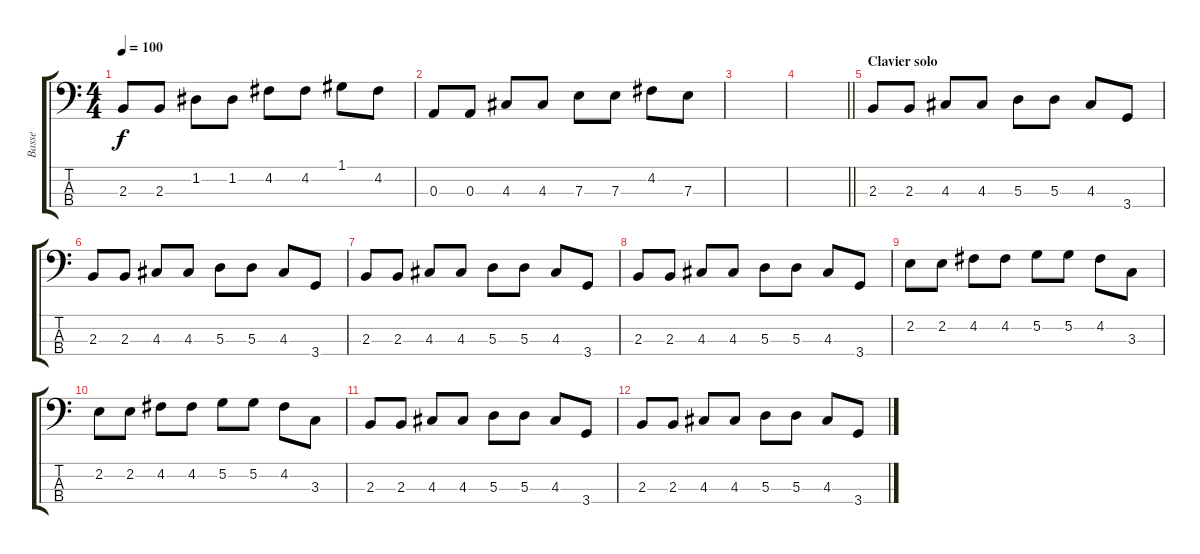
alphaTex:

\track ("Basse" "Basse") {instrument electricbassfinger}
\staff {score tabs}
\tuning (G2 D2 A1 E1) {hide}
\ts (4 4)
\tempo 100
\clef f4
\ks c
2.3.8{dy f} 2.3.8 1.2.8 1.2.8 4.2.8 4.2.8 1.1.8 4.2.8 |
0.3.8 0.3.8 4.3.8 4.3.8 7.3.8 7.3.8 4.2.8 7.3.8 |
|
\barLineRight lightlight
|
\section ("" "Clavier solo")
2.3.8 2.3.8 4.3.8 4.3.8 5.3.8 5.3.8 4.3.8 3.4.8 |
2.3.8 2.3.8 4.3.8 4.3.8 5.3.8 5.3.8 4.3.8 3.4.8 |
2.3.8 2.3.8 4.3.8 4.3.8 5.3.8 5.3.8 4.3.8 3.4.8 |
2.3.8 2.3.8 4.3.8 4.3.8 5.3.8 5.3.8 4.3.8 3.4.8 |
2.2.8 2.2.8 4.2.8 4.2.8 5.2.8 5.2.8 4.2.8 3.3.8 |
2.2.8 2.2.8 4.2.8 4.2.8 5.2.8 5.2.8 4.2.8 3.3.8 |
2.3.8 2.3.8 4.3.8 4.3.8 5.3.8 5.3.8 4.3.8 3.4.8 |
2.3.8 2.3.8 4.3.8 4.3.8 5.3.8 5.3.8 4.3.8 3.4.8
